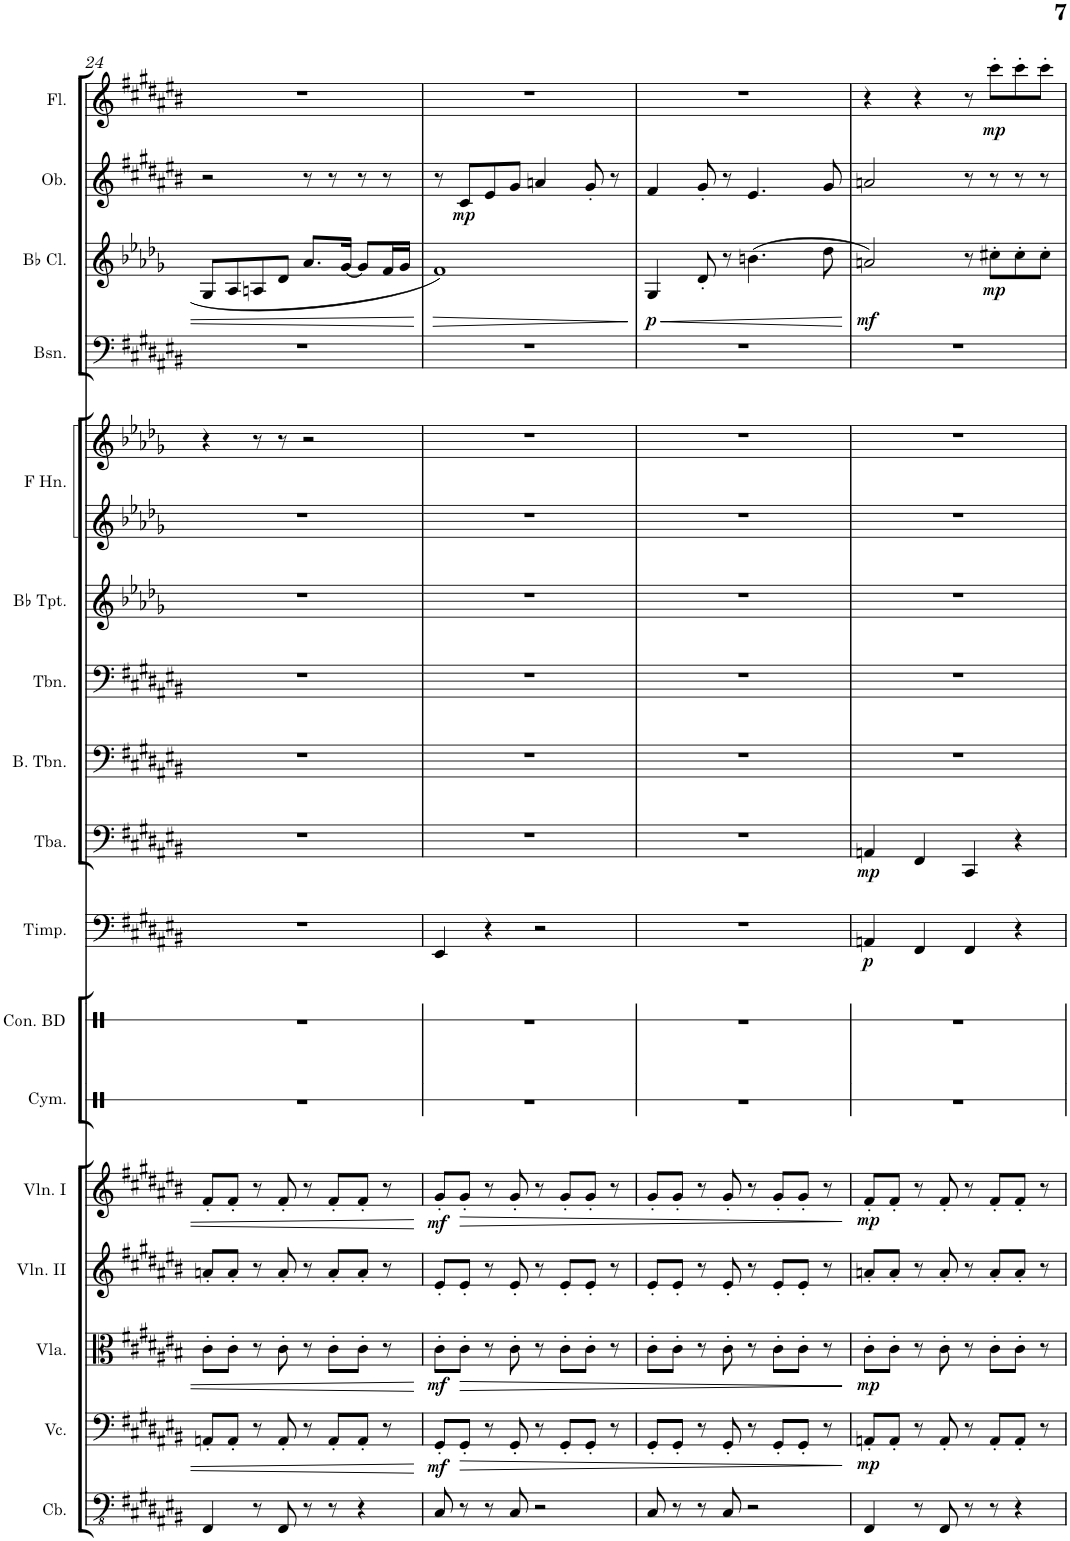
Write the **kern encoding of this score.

**kern	**kern	**dynam	**kern	**dynam	**kern	**kern	**dynam	**kern	**kern	**kern	**dynam	**kern	**dynam	**kern	**kern	**kern	**kern	**kern	**kern	**kern	**dynam	**kern	**dynam	**kern	**dynam
*part17	*part16	*part16	*part15	*part15	*part14	*part13	*part13	*part12	*part11	*part10	*part10	*part9	*part9	*part8	*part7	*part6	*part5	*part5	*part4	*part3	*part3	*part2	*part2	*part1	*part1
*staff18	*staff17	*staff17	*staff16	*staff16	*staff15	*staff14	*staff14	*staff13	*staff12	*staff11	*staff11	*staff10	*staff10	*staff9	*staff8	*staff7	*staff6	*staff5	*staff4	*staff3	*staff3	*staff2	*staff2	*staff1	*staff1
*I"Contrabasses	*I"Violoncellos	*	*I"Violas	*	*I"Violins II	*I"Violins I	*	*I"Cymbal	*I"Concert Bass Drum	*I"Timpani	*	*I"Tuba	*	*I"Bass Trombone	*I"Trombone	*I"Trumpets in Bb	*I"Horns in F	*	*I"Bassoons	*I"Clarinets in Bb	*	*I"Oboes	*	*I"Flutes	*
*I'Cb.	*I'Vc.	*	*I'Vla.	*	*I'Vln. II	*I'Vln. I	*	*I'Cym.	*I'Con. BD	*I'Timp.	*	*I'Tba.	*	*I'B. Tbn.	*I'Tbn.	*	*	*	*I'Bsn.	*	*	*I'Ob.	*	*I'Fl.	*
!!LO:PB:g=z
*clefFv4	*clefF4	*	*clefC3	*	*clefG2	*clefG2	*	*clefX	*clefX	*clefF4	*	*clefF4	*	*clefF4	*clefF4	*clefG2	*clefG2	*clefG2	*clefF4	*clefG2	*	*clefG2	*	*clefG2	*
*	*	*	*	*	*	*	*	*	*	*	*	*	*	*	*	*ITrd1c2	*ITrd4c7	*ITrd4c7	*	*ITrd1c2	*	*	*	*	*
*k[f#c#g#d#a#e#b#]	*k[f#c#g#d#a#e#b#]	*	*k[f#c#g#d#a#e#b#]	*	*k[f#c#g#d#a#e#b#]	*k[f#c#g#d#a#e#b#]	*	*k[]	*k[]	*k[f#c#g#d#a#e#b#]	*	*k[f#c#g#d#a#e#b#]	*	*k[f#c#g#d#a#e#b#]	*k[f#c#g#d#a#e#b#]	*k[b-e-a-d-g-]	*k[b-e-a-d-g-]	*k[b-e-a-d-g-]	*k[f#c#g#d#a#e#b#]	*k[b-e-a-d-g-]	*	*k[f#c#g#d#a#e#b#]	*	*k[f#c#g#d#a#e#b#]	*
*M4/4	*M4/4	*	*M4/4	*	*M4/4	*M4/4	*	*M4/4	*M4/4	*M4/4	*	*M4/4	*	*M4/4	*M4/4	*M4/4	*M4/4	*M4/4	*M4/4	*M4/4	*	*M4/4	*	*M4/4	*
=24	=24	=24	=24	=24	=24	=24	=24	=24	=24	=24	=24	=24	=24	=24	=24	=24	=24	=24	=24	=24	=24	=24	=24	=24	=24
4FFF#/	8AAn'/L	.	8c#'\L	.	8an'/L	8f#'/L	.	1r	1r	1r	.	1r	.	1r	1r	1r	1r	4r	1r	8G-/L	.	2r	.	1r	.
.	8AA'/J	.	8c#'\J	.	8a'/J	8f#'/J	.	.	.	.	.	.	.	.	.	.	.	.	.	8A-/	.	.	.	.	.
8r	8r	.	8r	.	8r	8r	.	.	.	.	.	.	.	.	.	.	.	8r	.	8An/	.	.	.	.	.
8FFF#/	8AA'/	.	8c#'\	.	8a'/	8f#'/	.	.	.	.	.	.	.	.	.	.	.	8r	.	8d-/J	.	.	.	.	.
8r	8r	.	8r	.	8r	8r	.	.	.	.	.	.	.	.	.	.	.	2r	.	8.a-/L	.	8r	.	.	.
8r	8AA'/L	.	8c#'\L	.	8a'/L	8f#'/L	.	.	.	.	.	.	.	.	.	.	.	.	.	.	.	8r	.	.	.
.	.	.	.	.	.	.	.	.	.	.	.	.	.	.	.	.	.	.	.	[16g-/Jk	.	.	.	.	.
4r	8AA'/J	.	8c#'\J	.	8a'/J	8f#'/J	.	.	.	.	.	.	.	.	.	.	.	.	.	8g-/L]	.	8r	.	.	.
.	8r	.	8r	.	8r	8r	.	.	.	.	.	.	.	.	.	.	.	.	.	16f/L	.	8r	.	.	.
.	.	.	.	.	.	.	.	.	.	.	.	.	.	.	.	.	.	.	.	16g-/JJ	.	.	.	.	.
=25	=25	=25	=25	=25	=25	=25	=25	=25	=25	=25	=25	=25	=25	=25	=25	=25	=25	=25	=25	=25	=25	=25	=25	=25	=25
!	!	!LO:DY:b	!	!LO:DY:b	!	!	!LO:DY:b	!	!	!	!	!	!	!	!	!	!	!	!	!	!LO:HP:b	!	!	!	!
8CC#/	8GG#'/L	mf	8c#'\L	mf	8e#'/L	8g#'/L	mf	1r	1r	4EE#/	.	1r	.	1r	1r	1r	1r	1r	1r	1f	>	8r	.	1r	.
!	!	!	!	!	!	!	!	!	!	!	!	!	!	!	!	!	!	!	!	!	!	!	!LO:DY:b	!	!
8r	8GG#'/J	.	8c#'\J	.	8e#'/J	8g#'/J	.	.	.	.	.	.	.	.	.	.	.	.	.	.	.	8c#/L	mp	.	.
8r	8r	.	8r	.	8r	8r	.	.	.	4r	.	.	.	.	.	.	.	.	.	.	.	8e#/	.	.	.
8CC#/	8GG#'/	.	8c#'\	.	8e#'/	8g#'/	.	.	.	.	.	.	.	.	.	.	.	.	.	.	.	8g#/J	.	.	.
2r	8r	.	8r	.	8r	8r	.	.	.	2r	.	.	.	.	.	.	.	.	.	.	.	4an/	.	.	.
.	8GG#'/L	.	8c#'\L	.	8e#'/L	8g#'/L	.	.	.	.	.	.	.	.	.	.	.	.	.	.	.	.	.	.	.
.	8GG#'/J	.	8c#'\J	.	8e#'/J	8g#'/J	.	.	.	.	.	.	.	.	.	.	.	.	.	.	.	8g#'/	.	.	.
.	8r	.	8r	.	8r	8r	.	.	.	.	.	.	.	.	.	.	.	.	.	.	.	8r	.	.	.
.	.	.	.	.	.	.	.	.	.	.	.	.	.	.	.	.	.	.	.	.	]	.	.	.	.
=26	=26	=26	=26	=26	=26	=26	=26	=26	=26	=26	=26	=26	=26	=26	=26	=26	=26	=26	=26	=26	=26	=26	=26	=26	=26
!	!	!	!	!	!	!	!	!	!	!	!	!	!	!	!	!	!	!	!	!	!LO:HP:b	!	!	!	!
!	!	!	!	!	!	!	!	!	!	!	!	!	!	!	!	!	!	!	!	!	!LO:DY:n=1:b	!	!	!	!
8CC#/	8GG#'/L	.	8c#'\L	.	8e#'/L	8g#'/L	.	1r	1r	1r	.	1r	.	1r	1r	1r	1r	1r	1r	4G-/	< p	4f#/	.	1r	.
8r	8GG#'/J	.	8c#'\J	.	8e#'/J	8g#'/J	.	.	.	.	.	.	.	.	.	.	.	.	.	.	.	.	.	.	.
8r	8r	.	8r	.	8r	8r	.	.	.	.	.	.	.	.	.	.	.	.	.	8d-'/	.	8g#'/	.	.	.
8CC#/	8GG#'/	.	8c#'\	.	8e#'/	8g#'/	.	.	.	.	.	.	.	.	.	.	.	.	.	8r	.	8r	.	.	.
2r	8r	.	8r	.	8r	8r	.	.	.	.	.	.	.	.	.	.	.	.	.	(4.bn\	.	4.e#/	.	.	.
.	8GG#'/L	.	8c#'\L	.	8e#'/L	8g#'/L	.	.	.	.	.	.	.	.	.	.	.	.	.	.	.	.	.	.	.
.	8GG#'/J	.	8c#'\J	.	8e#'/J	8g#'/J	.	.	.	.	.	.	.	.	.	.	.	.	.	.	.	.	.	.	.
.	8r	.	8r	.	8r	8r	.	.	.	.	.	.	.	.	.	.	.	.	.	8dd-\	.	8g#/	.	.	.
.	.	.	.	.	.	.	.	.	.	.	.	.	.	.	.	.	.	.	.	.	[	.	.	.	.
=27	=27	=27	=27	=27	=27	=27	=27	=27	=27	=27	=27	=27	=27	=27	=27	=27	=27	=27	=27	=27	=27	=27	=27	=27	=27
!	!	!LO:DY:b	!	!LO:DY:b	!	!	!LO:DY:b	!	!	!	!LO:DY:b	!	!LO:DY:b	!	!	!	!	!	!	!	!LO:DY:b	!	!	!	!
4FFF#/	8AAn'/L	mp	8c#'\L	mp	8an'/L	8f#'/L	mp	1r	1r	4AAn/	p	4AAn/	mp	1r	1r	1r	1r	1r	1r	2an/)	mf	2an/	.	4r	.
.	8AA'/J	.	8c#'\J	.	8a'/J	8f#'/J	.	.	.	.	.	.	.	.	.	.	.	.	.	.	.	.	.	.	.
8r	8r	.	8r	.	8r	8r	.	.	.	4FF#/	.	4FF#/	.	.	.	.	.	.	.	.	.	.	.	4r	.
8FFF#/	8AA'/	.	8c#'\	.	8a'/	8f#'/	.	.	.	.	.	.	.	.	.	.	.	.	.	.	.	.	.	.	.
8r	8r	.	8r	.	8r	8r	.	.	.	4FF#/	.	4CC#/	.	.	.	.	.	.	.	8r	.	8r	.	8r	.
!	!	!	!	!	!	!	!	!	!	!	!	!	!	!	!	!	!	!	!	!	!LO:DY:b	!	!	!	!LO:DY:b
8r	8AA'/L	.	8c#'\L	.	8a'/L	8f#'/L	.	.	.	.	.	.	.	.	.	.	.	.	.	8cc#X'\L	mp	8r	.	8ccc#'\L	mp
4r	8AA'/J	.	8c#'\J	.	8a'/J	8f#'/J	.	.	.	4r	.	4r	.	.	.	.	.	.	.	8cc#'\	.	8r	.	8ccc#'\	.
.	8r	.	8r	.	8r	8r	.	.	.	.	.	.	.	.	.	.	.	.	.	8cc#'\J	.	8r	.	8ccc#'\J	.
=	=	=	=	=	=	=	=	=	=	=	=	=	=	=	=	=	=	=	=	=	=	=	=	=	=
*-	*-	*-	*-	*-	*-	*-	*-	*-	*-	*-	*-	*-	*-	*-	*-	*-	*-	*-	*-	*-	*-	*-	*-	*-	*-
